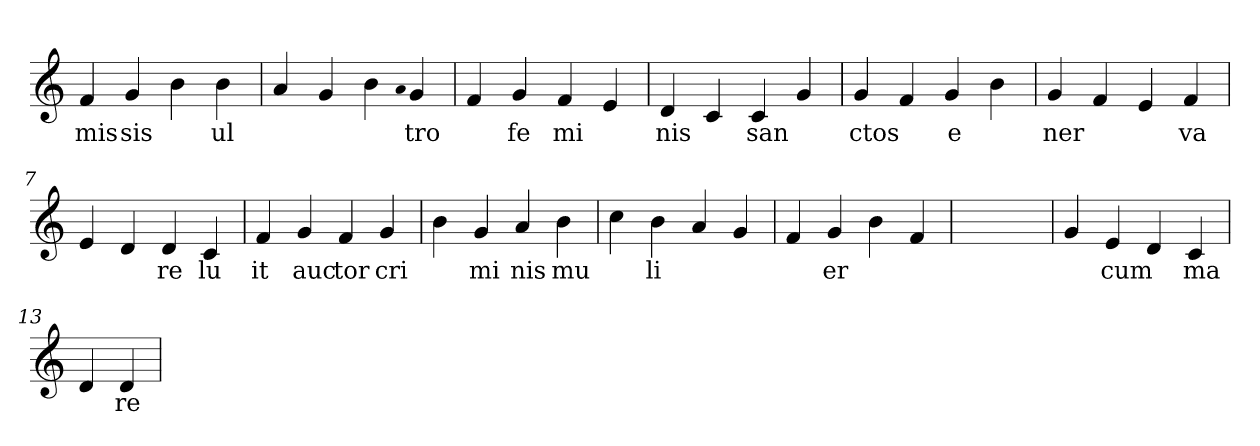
**kern	**text
*part1	*part1
*staff1	*staff1
*clefG2	*
=1	=1
4f	mis
4g	sis
4b	.
4b	ul
=2	=2
4a	.
4g	.
4b	.
qqa	.
4g	tro
=3	=3
4f	.
4g	fe
4f	mi
4e	.
=4	=4
4d	nis
4c	.
4c	san
4g	.
=5	=5
4g	ctos
4f	.
4g	e
4b	.
=6	=6
4g	ner
4f	.
4e	.
4f	va
=7	=7
4e	.
4d	.
4d	re
4c	lu
=8	=8
4f	it
4g	auc
4f	tor
4g	cri
=9	=9
4b	.
4g	mi
4a	nis
4b	mu
=10	=10
4cc	.
4b	li
4a	.
4g	.
=11	=11
4f	.
4g	er
4b	.
4f	.
=12	=12
1ryy	.
=12	=12
4g	.
4e	cum
4d	.
4c	ma
=13	=13
4d	.
4d	re
=	=
*-	*-
